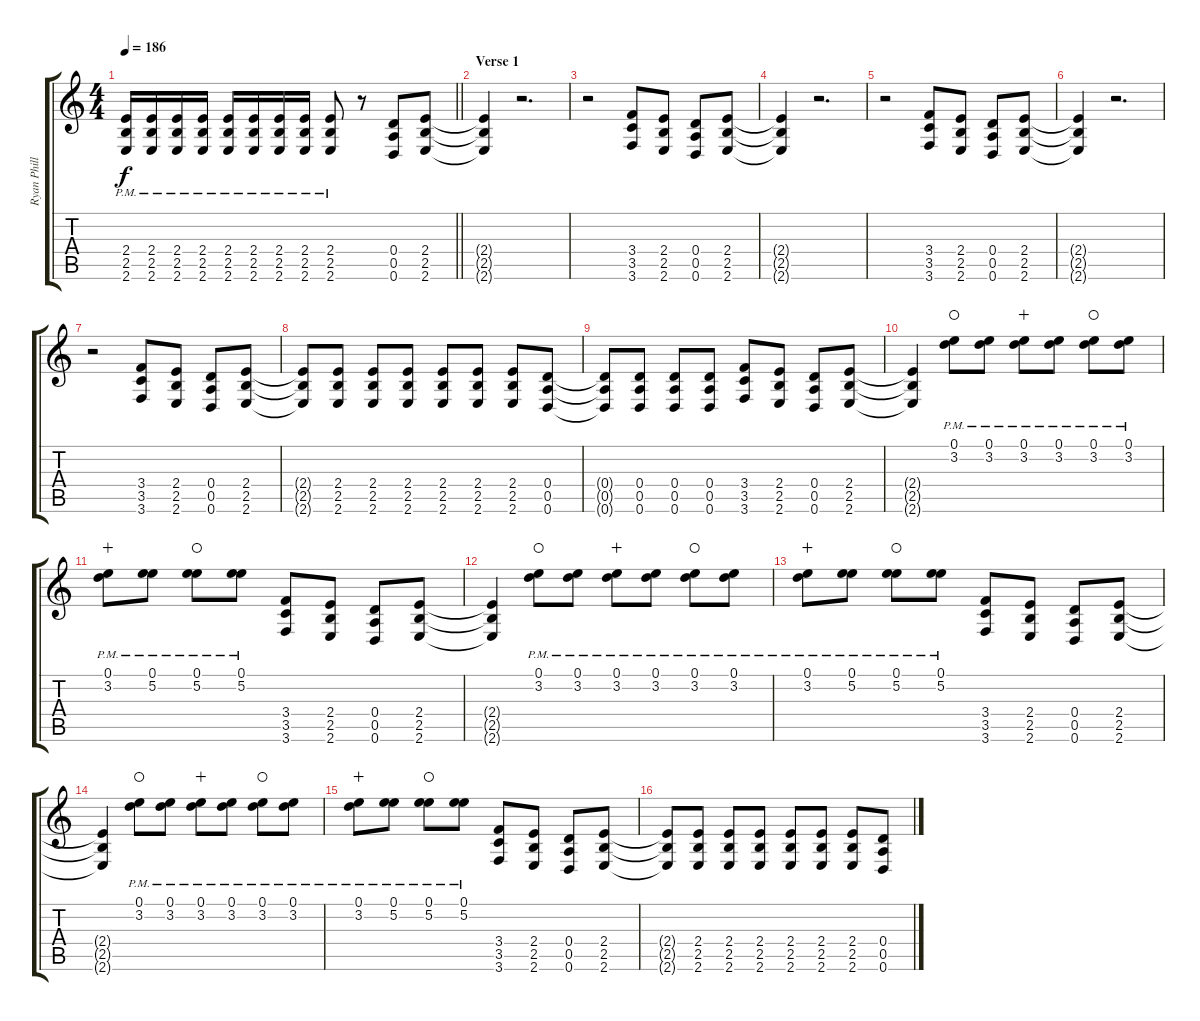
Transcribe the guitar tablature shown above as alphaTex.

\track ("Ryan Phillips | Lead Gtr. 1" "Ryan Phill") {instrument distortionguitar}
\staff {score tabs}
\tuning (E4 B3 G3 D3 A2 D2) {hide}
\ts (4 4)
\tempo 186
\clef g2
\barLineRight lightlight
\ks c
(2.4{pm} 2.5{pm} 2.6{pm}).16{dy f} (2.4{pm} 2.5{pm} 2.6{pm}).16 (2.4{pm} 2.5{pm} 2.6{pm}).16 (2.4{pm} 2.5{pm} 2.6{pm}).16 (2.4{pm} 2.5{pm} 2.6{pm}).16 (2.4{pm} 2.5{pm} 2.6{pm}).16 (2.4{pm} 2.5{pm} 2.6{pm}).16 (2.4{pm} 2.5{pm} 2.6{pm}).16 (2.4{pm} 2.5{pm} 2.6{pm}).8 r.8 (0.4 0.5 0.6).8 (2.4 2.5 2.6).8 |
\section ("" "Verse 1")
(2.4{t} 2.5{t} 2.6{t}).4 r.2{d} |
r.2 (3.4 3.5 3.6).8 (2.4 2.5 2.6).8 (0.4 0.5 0.6).8 (2.4 2.5 2.6).8 |
(2.4{t} 2.5{t} 2.6{t}).4 r.2{d} |
r.2 (3.4 3.5 3.6).8 (2.4 2.5 2.6).8 (0.4 0.5 0.6).8 (2.4 2.5 2.6).8 |
(2.4{t} 2.5{t} 2.6{t}).4 r.2{d} |
r.2 (3.4 3.5 3.6).8 (2.4 2.5 2.6).8 (0.4 0.5 0.6).8 (2.4 2.5 2.6).8 |
(2.4{t} 2.5{t} 2.6{t}).8 (2.4 2.5 2.6).8 (2.4 2.5 2.6).8 (2.4 2.5 2.6).8 (2.4 2.5 2.6).8 (2.4 2.5 2.6).8 (2.4 2.5 2.6).8 (0.4 0.5 0.6).8 |
(0.4{t} 0.5{t} 0.6{t}).8 (0.4 0.5 0.6).8 (0.4 0.5 0.6).8 (0.4 0.5 0.6).8 (3.4 3.5 3.6).8 (2.4 2.5 2.6).8 (0.4 0.5 0.6).8 (2.4 2.5 2.6).8 |
(2.4{t} 2.5{t} 2.6{t}).4 (0.1{pm} 3.2{pm}).8{waho} (0.1{pm} 3.2{pm}).8 (0.1{pm} 3.2{pm}).8{wahc} (0.1{pm} 3.2{pm}).8 (0.1{pm} 3.2{pm}).8{waho} (0.1{pm} 3.2{pm}).8 |
(0.1{pm} 3.2{pm}).8{wahc} (0.1{pm} 5.2{pm}).8 (0.1{pm} 5.2{pm}).8{waho} (0.1{pm} 5.2{pm}).8 (3.4 3.5 3.6).8 (2.4 2.5 2.6).8 (0.4 0.5 0.6).8 (2.4 2.5 2.6).8 |
(2.4{t} 2.5{t} 2.6{t}).4 (0.1{pm} 3.2{pm}).8{waho} (0.1{pm} 3.2{pm}).8 (0.1{pm} 3.2{pm}).8{wahc} (0.1{pm} 3.2{pm}).8 (0.1{pm} 3.2{pm}).8{waho} (0.1{pm} 3.2{pm}).8 |
(0.1{pm} 3.2{pm}).8{wahc} (0.1{pm} 5.2{pm}).8 (0.1{pm} 5.2{pm}).8{waho} (0.1{pm} 5.2{pm}).8 (3.4 3.5 3.6).8 (2.4 2.5 2.6).8 (0.4 0.5 0.6).8 (2.4 2.5 2.6).8 |
(2.4{t} 2.5{t} 2.6{t}).4 (0.1{pm} 3.2{pm}).8{waho} (0.1{pm} 3.2{pm}).8 (0.1{pm} 3.2{pm}).8{wahc} (0.1{pm} 3.2{pm}).8 (0.1{pm} 3.2{pm}).8{waho} (0.1{pm} 3.2{pm}).8 |
(0.1{pm} 3.2{pm}).8{wahc} (0.1{pm} 5.2{pm}).8 (0.1{pm} 5.2{pm}).8{waho} (0.1{pm} 5.2{pm}).8 (3.4 3.5 3.6).8 (2.4 2.5 2.6).8 (0.4 0.5 0.6).8 (2.4 2.5 2.6).8 |
(2.4{t} 2.5{t} 2.6{t}).8 (2.4 2.5 2.6).8 (2.4 2.5 2.6).8 (2.4 2.5 2.6).8 (2.4 2.5 2.6).8 (2.4 2.5 2.6).8 (2.4 2.5 2.6).8 (0.4 0.5 0.6).8
